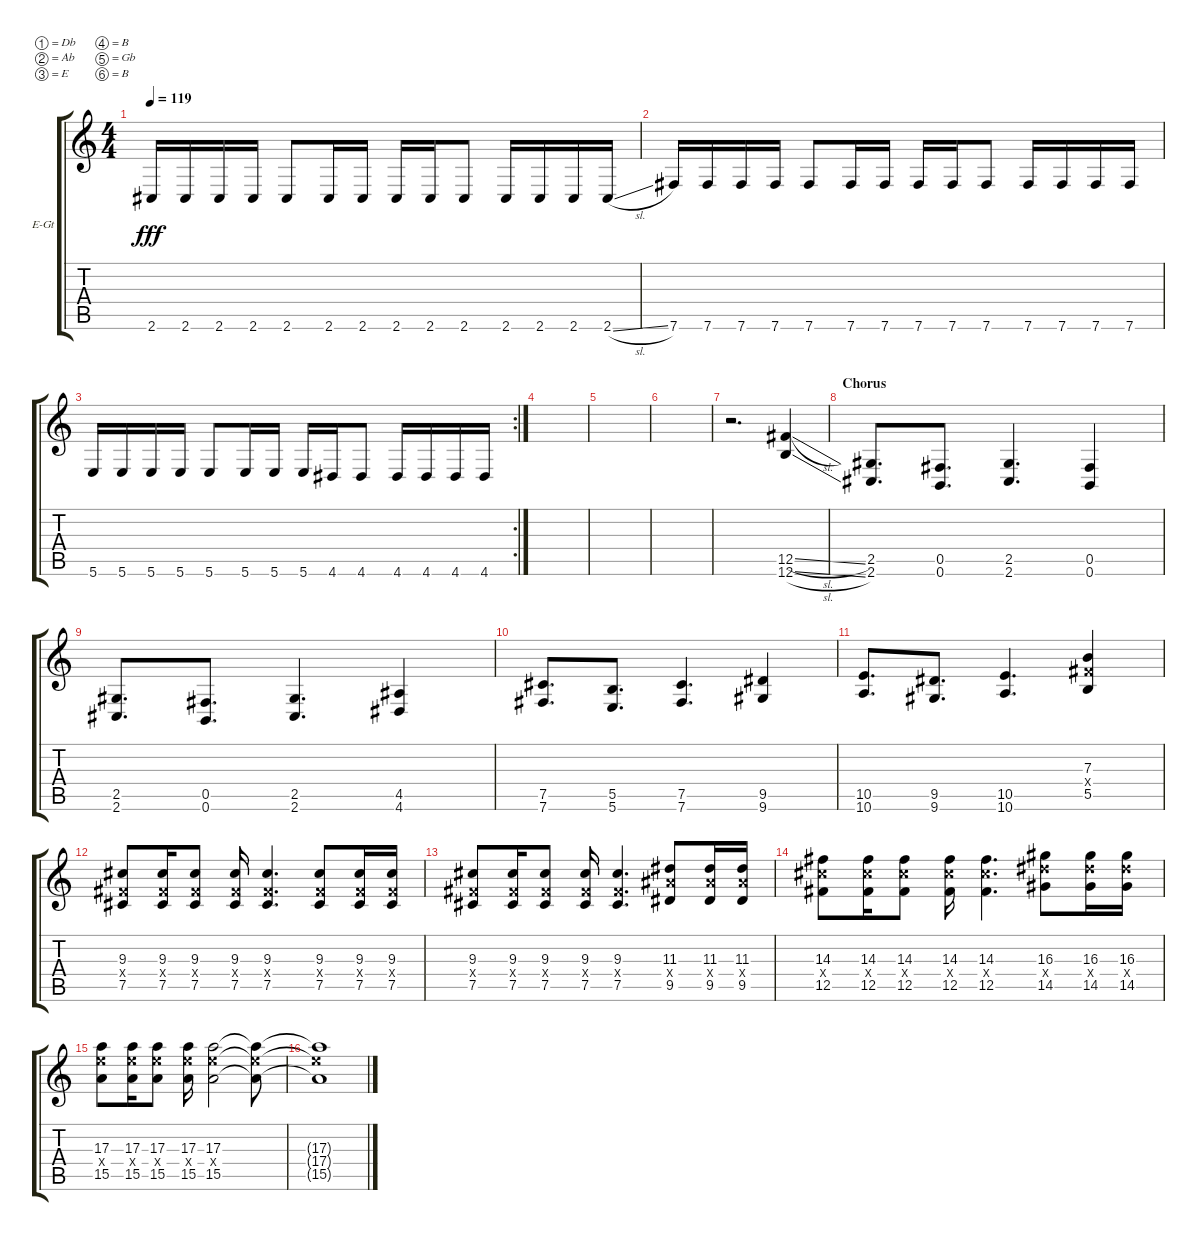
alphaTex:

\defaultSystemsLayout 4
\bracketExtendMode groupsimilarinstruments
\firstSystemTrackNameOrientation horizontal
\otherSystemsTrackNameOrientation horizontal
\track ("Guitar 2_dist" "E-Gt") {mute instrument distortionguitar}
\staff {score tabs}
\tuning (Db4 Ab3 E3 B2 Gb2 B1)
\ts (4 4)
\tempo 119
\clef g2
\ks c
2.6.16{dy fff} 2.6.16 2.6.16 2.6.16 2.6.8 2.6.16 2.6.16 2.6.16 2.6.16 2.6.8 2.6.16 2.6.16 2.6.16 2.6{sl}.16 |
7.6.16 7.6.16 7.6.16 7.6.16 7.6.8 7.6.16 7.6.16 7.6.16 7.6.16 7.6.8 7.6.16 7.6.16 7.6.16 7.6.16 |
\rc 2
5.6.16 5.6.16 5.6.16 5.6.16 5.6.8 5.6.16 5.6.16 5.6.16 4.6.16 4.6.8 4.6.16 4.6.16 4.6.16 4.6.16 |
|
|
|
r.2{d} (12.6{sl} 12.5{sl}).4 |
\section ("" "Chorus")
(2.6 2.5).8{d} (0.6 0.5).8{d} (2.6 2.5).4{d} (0.6 0.5).4 |
(2.6 2.5).8{d} (0.6 0.5).8{d} (2.6 2.5).4{d} (4.6 4.5).4 |
(7.6 7.5).8{d} (5.6 5.5).8{d} (7.6 7.5).4{d} (9.6 9.5).4 |
(10.6 10.5).8{d} (9.6 9.5).8{d} (10.6 10.5).4{d} (5.5 7.4{x} 7.3).4 |
(7.5 9.3 7.4{x}).8 (7.5 9.3 7.4{x}).16 (7.5 9.3 7.4{x}).8 (7.5 9.3 7.4{x}).16 (7.5 9.3 7.4{x}).4{d} (7.5 9.3 7.4{x}).8 (7.5 9.3 7.4{x}).16 (7.5 9.3 7.4{x}).16 |
(7.5 9.3 7.4{x}).8 (7.5 9.3 7.4{x}).16 (7.5 9.3 7.4{x}).8 (7.5 9.3 7.4{x}).16 (7.5 9.3 7.4{x}).4{d} (9.5 11.3 11.4{x}).8 (9.5 11.3 11.4{x}).16 (9.5 11.3 11.4{x}).16 |
(12.5 14.3 14.4{x}).8 (12.5 14.3 14.4{x}).16 (12.5 14.3 14.4{x}).8 (12.5 14.3 14.4{x}).16 (12.5 14.3 14.4{x}).4{d} (14.5 16.3 16.4{x}).8 (14.5 16.3 16.4{x}).16 (14.5 16.3 16.4{x}).16 |
(15.5 17.3 17.4{x}).8 (15.5 17.3 17.4{x}).16 (15.5 17.3 17.4{x}).8 (15.5 17.3 17.4{x}).16 (15.5 17.3 17.4{x}).2 (15.5{t} 17.4{x t} 17.3{t}).8 |
(15.5{t} 17.3{t} 17.4{x t}).1
